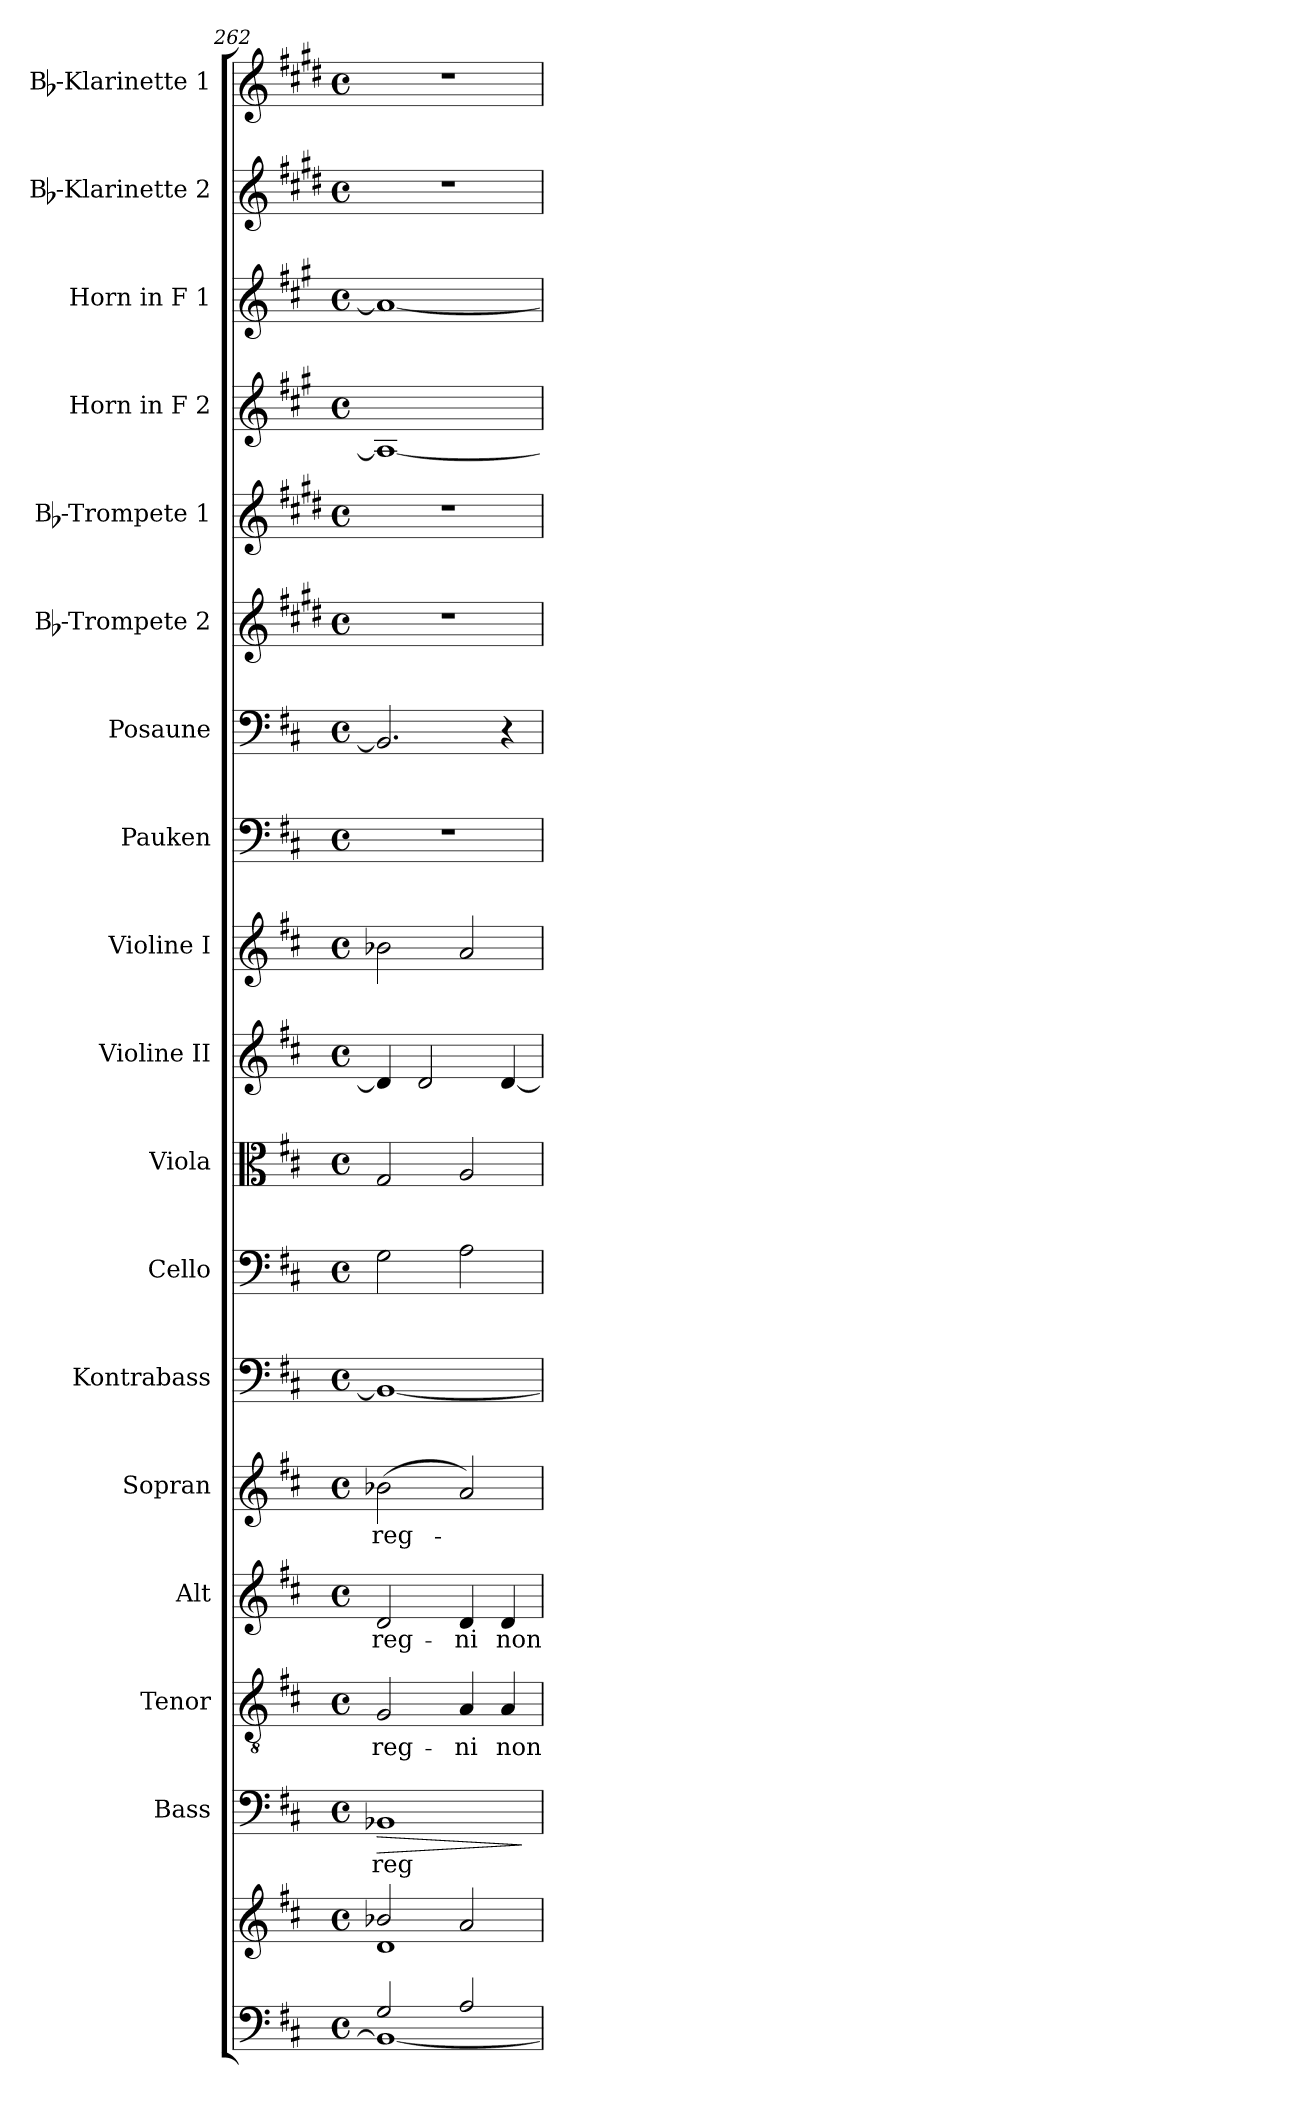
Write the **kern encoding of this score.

**kern	**kern	**kern	**text	**dynam	**kern	**text	**kern	**text	**kern	**text	**kern	**kern	**kern	**kern	**kern	**kern	**kern	**kern	**kern	**kern	**kern	**kern	**kern
*part18	*part18	*part17	*part17	*part17	*part16	*part16	*part15	*part15	*part14	*part14	*part13	*part12	*part11	*part10	*part9	*part8	*part7	*part6	*part5	*part4	*part3	*part2	*part1
*staff19	*staff18	*staff17	*staff17	*staff17	*staff16	*staff16	*staff15	*staff15	*staff14	*staff14	*staff13	*staff12	*staff11	*staff10	*staff9	*staff8	*staff7	*staff6	*staff5	*staff4	*staff3	*staff2	*staff1
*	*	*I"Bass	*	*	*I"Tenor	*	*I"Alt	*	*I"Sopran	*	*I"Kontrabass	*I"Cello	*I"Viola	*I"Violine II	*I"Violine I	*I"Pauken	*I"Posaune	*I"Bb-Trompete 2	*I"Bb-Trompete 1	*I"Horn in F 2	*I"Horn in F 1	*I"Bb-Klarinette 2	*I"Bb-Klarinette 1
*	*	*I'B.	*	*	*I'T.	*	*I'A.	*	*I'S.	*	*I'Kb.	*	*I'Vla.	*I'Vl. II	*I'Vl. I	*I'Pk.	*I'Pos.	*I'Bb Trp. 2	*I'Bb Trp. 1	*	*	*I'Bb Kl. 2	*I'Bb Kl. 1
!!LO:PB:g=z
*clefF4	*clefG2	*clefF4	*	*	*clefGv2	*	*clefG2	*	*clefG2	*	*clefF4	*clefF4	*clefC3	*clefG2	*clefG2	*clefF4	*clefF4	*clefG2	*clefG2	*clefG2	*clefG2	*clefG2	*clefG2
*	*	*	*	*	*	*	*	*	*	*	*ITrd7c12	*	*	*	*	*	*	*ITrd1c2	*ITrd1c2	*ITrd4c7	*ITrd4c7	*ITrd1c2	*ITrd1c2
*k[f#c#]	*k[f#c#]	*k[f#c#]	*	*	*k[f#c#]	*	*k[f#c#]	*	*k[f#c#]	*	*k[f#c#]	*k[f#c#]	*k[f#c#]	*k[f#c#]	*k[f#c#]	*k[f#c#]	*k[f#c#]	*k[f#c#]	*k[f#c#]	*k[f#c#]	*k[f#c#]	*k[f#c#]	*k[f#c#]
*D:	*D:	*D:	*	*	*D:	*	*D:	*	*D:	*	*D:	*D:	*D:	*D:	*D:	*D:	*D:	*D:	*D:	*D:	*D:	*D:	*D:
*M4/4	*M4/4	*M4/4	*	*	*M4/4	*	*M4/4	*	*M4/4	*	*M4/4	*M4/4	*M4/4	*M4/4	*M4/4	*M4/4	*M4/4	*M4/4	*M4/4	*M4/4	*M4/4	*M4/4	*M4/4
*met(c)	*met(c)	*met(c)	*	*	*met(c)	*	*met(c)	*	*met(c)	*	*met(c)	*met(c)	*met(c)	*met(c)	*met(c)	*met(c)	*met(c)	*met(c)	*met(c)	*met(c)	*met(c)	*met(c)	*met(c)
=262	=262	=262	=262	=262	=262	=262	=262	=262	=262	=262	=262	=262	=262	=262	=262	=262	=262	=262	=262	=262	=262	=262	=262
*^	*^	*	*	*	*	*	*	*	*	*	*	*	*	*	*	*	*	*	*	*	*	*	*
!	!	!	!	!	!LO:LY:b	!LO:HP:b	!	!LO:LY:b	!	!LO:LY:b	!	!LO:LY:b	!	!	!	!	!	!	!	!	!	!	!	!	!
2G/	1BB-_	2b-X/	1d	1BB-X	reg-	>	2G/	reg-	2d/	reg-	(>2b-X\	reg-	1BBB-_	2G\	2G/	4d/]	2b-X\	1r	2.BB-/]	1r	1r	1D_	1d_	1r	1r
.	.	.	.	.	.	.	.	.	.	.	.	.	.	.	.	2d/	.	.	.	.	.	.	.	.	.
!	!	!	!	!	!	!	!	!LO:LY:b	!	!LO:LY:b	!	!	!	!	!	!	!	!	!	!	!	!	!	!	!
2A/	.	2a/	.	.	.	.	4A/	-ni	4d/	-ni	2a/)	.	.	2A\	2A/	.	2a/	.	.	.	.	.	.	.	.
!	!	!	!	!	!	!	!	!LO:LY:b	!	!LO:LY:b	!	!	!	!	!	!	!	!	!	!	!	!	!	!	!
.	.	.	.	.	.	.	4A/	non	4d/	non	.	.	.	.	.	[4d/	.	.	4r	.	.	.	.	.	.
*v	*v	*	*	*	*	*	*	*	*	*	*	*	*	*	*	*	*	*	*	*	*	*	*	*	*
*	*v	*v	*	*	*	*	*	*	*	*	*	*	*	*	*	*	*	*	*	*	*	*	*	*
.	.	.	.	]	.	.	.	.	.	.	.	.	.	.	.	.	.	.	.	.	.	.	.
=	=	=	=	=	=	=	=	=	=	=	=	=	=	=	=	=	=	=	=	=	=	=	=
*-	*-	*-	*-	*-	*-	*-	*-	*-	*-	*-	*-	*-	*-	*-	*-	*-	*-	*-	*-	*-	*-	*-	*-
